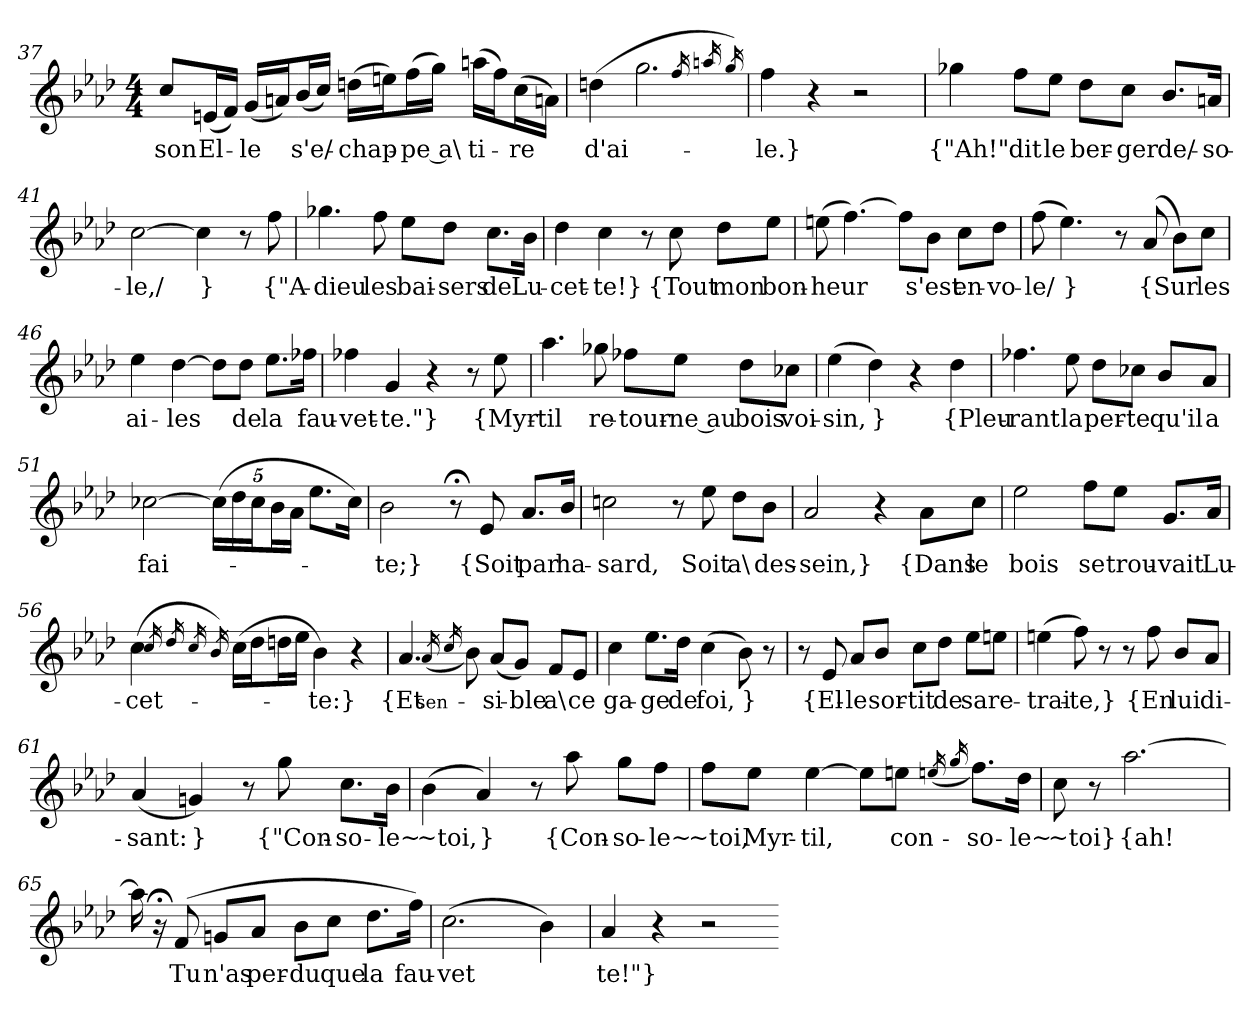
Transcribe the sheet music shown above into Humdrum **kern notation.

**kern	**text
*part1	*part1
*staff1	*staff1
*clefG2	*
*k[b-e-a-d-]	*
*M4/4	*
=37	=37
8cc/L	-son
(16en/L	El-
16f/JJ)	.
(16g/LL	-le
16an/J)	.
(16b-/L	s'e/-
16cc/JJ)	.
(16ddn\LL	chap-
16een\J)	.
(16ff\L	-pe a\
16gg\JJ)	.
(16aan\LL	ti-
16ff\J)	.
(16cc\L	-re
16an\JJ)	.
=38	=38
(4ddn	d'ai-
2.gg	.
16qff	.
16qaan	.
16qgg)	.
=39	=39
4ff	-le.}
4r	.
2r	.
=40	=40
4gg-X	{"Ah!"
8ff\L	dit
8ee-\J	le
8dd-\L	ber-
8cc\J	-ger
8.b-/L	de/-
16an/Jk	-so-
=41	=41
[2cc	-le,/
4cc]	}
8r	.
8ff	{"A-
=42	=42
4.gg-X	-dieu
8ff	les
8ee-\L	bai-
8dd-\J	-sers
8.cc\L	de
16b-\Jk	Lu-
=43	=43
4dd-	-cet-
4cc	-te!}
8r	.
8cc	{Tout
8dd-\L	mon
8ee-\J	bon-
=44	=44
(8een	-heur
[4.ff)	.
8ff\L]	.
8b-\J	s'est
8cc\L	en-
8dd-\J	-vo-
=45	=45
(8ff	-le/
4.ee-)	}
8r	.
(8a-	{Sur
8b-\L)	.
8cc\J	les
=46	=46
4ee-	ai-
[4dd-	-les
8dd-\L]	.
8dd-\J	de
8.ee-\L	la
16ff-X\Jk	fau-
=47	=47
4ff-X	-vet-
4g	-te."}
4r	.
8r	.
8ee-	{Myr-
=48	=48
4.aa-	-til
8gg-X	re-
8ff-X\L	-tour-
8ee-\J	-ne au
8dd-\L	bois
8cc-X\J	voi-
=49	=49
(4ee-	-sin,
4dd-)	}
4r	.
4dd-	{Pleu-
=50	=50
4.ff-X	-rant
8ee-	la
8dd-\L	per-
8cc-X\J	-te
8b-/L	qu'il
8a-/J	a
=51	=51
[2cc-X	fai-
(20cc-\LL]	.
20dd-\	.
20cc-\J	.
20b-\L	.
20a-\JJ	.
8.ee-\L	.
16cc-\Jk)	.
=52	=52
2b-	-te;}
8r;<	.
8e-	{Soit
8.a-/L	par
16b-/Jk	ha-
=53	=53
2ccn	-sard,
8r	.
8ee-	Soit
8dd-\L	a\
8b-\J	des-
=54	=54
2a-	-sein,}
4r	.
8a-\L	{Dans
8cc\J	le
=55	=55
2ee-	bois
8ff\L	se
8ee-\J	trou-
8.g/L	-vait
16a-/Jk	Lu-
=56	=56
(4cc	-cet-
16qcc	.
16qdd-	.
16qcc	.
16qb-)	.
(16cc\LL	.
16dd-\J	.
16ddn\L	.
16ee-\JJ	.
4b-)	-te:}
4r	.
=57	=57
4.a-	{Et
(16qa-	sen-
16qcc	.
8b-)	.
(8a-/L	-si-
8g/J)	-ble
8f/L	a\
8e-/J	ce
=58	=58
4cc	ga-
8.ee-\L	-ge
16dd-\Jk	de
(4cc	foi,
8b-)	}
8r	.
=59	=59
8r	.
8e-	{El-
8a-/L	-le
8b-/J	sor-
8cc\L	-tit
8dd-\J	de
8ee-\L	sa
8een\J	re-
=60	=60
(4een	-trai-
8ff)	-te,}
8r	.
8r	.
8ff	{En
8b-/L	lui
8a-/J	di-
=61	=61
(4a-	-sant:
4gn)	}
8r	.
8gg	{"Con-
8.cc\L	-so-
16b-\Jk	-le~
=62	=62
(4b-	~toi,
4a-)	}
8r	.
8aa-	{Con-
8gg\L	-so-
8ff\J	-le~
=63	=63
8ff\L	~toi,
8ee-\J	Myr-
[4ee-	-til,
8ee-\L]	.
8een\J	con-
(16qeen	.
16qgg	.
8.ff\L)	-so-
16dd-\Jk	-le~
=64	=64
8cc	~toi}
8r	.
[2.aa-	{ah!
=65	=65
16aa-]	.
16r;<	.
(8f	Tu
8gn/L	n'as
8a-/J	per-
8b-\L	-du
8cc\J	que
8.dd-\L	la
16ff\Jk)	fau-
=66	=66
(2.cc	-vet
4b-)	.
=67	=67
4a-	-te!"}
4r	.
2r	.
=-	=-
*-	*-
